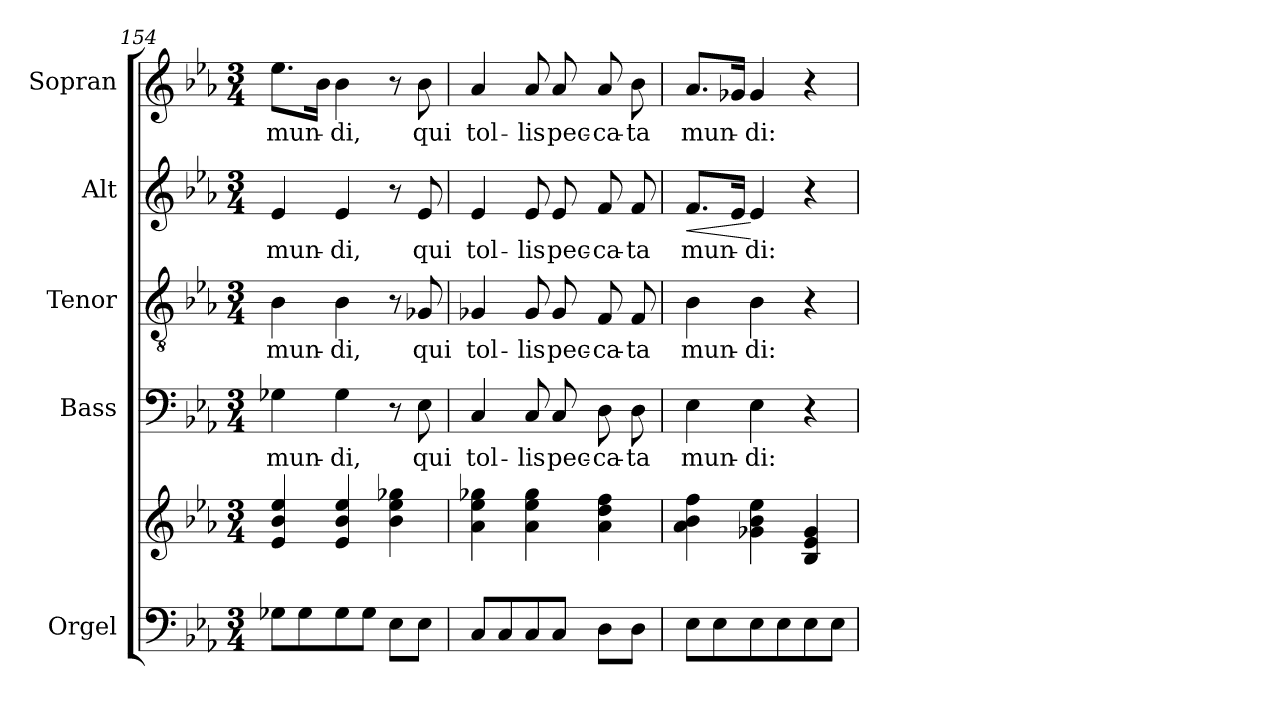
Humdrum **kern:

**kern	**kern	**kern	**text	**kern	**text	**kern	**text	**dynam	**kern	**text
*part5	*part5	*part4	*part4	*part3	*part3	*part2	*part2	*part2	*part1	*part1
*staff6	*staff5	*staff4	*staff4	*staff3	*staff3	*staff2	*staff2	*staff2	*staff1	*staff1
*I"Orgel	*	*I"Bass	*	*I"Tenor	*	*I"Alt	*	*	*I"Sopran	*
*I'Org.	*	*I'B.	*	*I'T.	*	*I'A.	*	*	*I'S.	*
!!LO:PB:g=z
*clefF4	*clefG2	*clefF4	*	*clefGv2	*	*clefG2	*	*	*clefG2	*
*k[b-e-a-]	*k[b-e-a-]	*k[b-e-a-]	*	*k[b-e-a-]	*	*k[b-e-a-]	*	*	*k[b-e-a-]	*
*E-:	*E-:	*E-:	*	*E-:	*	*E-:	*	*	*E-:	*
*M3/4	*M3/4	*M3/4	*	*M3/4	*	*M3/4	*	*	*M3/4	*
=154	=154	=154	=154	=154	=154	=154	=154	=154	=154	=154
!	!	!	!LO:LY:b	!	!LO:LY:b	!	!LO:LY:b	!	!	!LO:LY:b
8G-X\L	4e-/ 4b-/ 4ee-/	4G-X\	mun-	4B-\	mun-	4e-/	mun-	.	8.ee-\L	mun-
8G-\	.	.	.	.	.	.	.	.	.	.
.	.	.	.	.	.	.	.	.	16b-\Jk	.
!	!	!	!LO:LY:b	!	!LO:LY:b	!	!LO:LY:b	!	!	!LO:LY:b
8G-\	4e-/ 4b-/ 4ee-/	4G-\	-di,	4B-\	-di,	4e-/	-di,	.	4b-\	-di,
8G-\J	.	.	.	.	.	.	.	.	.	.
8E-\L	4b-\ 4ee-\ 4gg-X\	8r	.	8r	.	8r	.	.	8r	.
!	!	!	!LO:LY:b	!	!LO:LY:b	!	!LO:LY:b	!	!	!LO:LY:b
8E-\J	.	8E-\	qui	8G-X/	qui	8e-/	qui	.	8b-\	qui
=155	=155	=155	=155	=155	=155	=155	=155	=155	=155	=155
!	!	!	!LO:LY:b	!	!LO:LY:b	!	!LO:LY:b	!	!	!LO:LY:b
8C/L	4a-\ 4ee-\ 4gg-X\	4C/	tol-	4G-X/	tol-	4e-/	tol-	.	4a-/	tol-
8C/	.	.	.	.	.	.	.	.	.	.
!	!	!	!LO:LY:b	!	!LO:LY:b	!	!LO:LY:b	!	!	!LO:LY:b
8C/	4a-\ 4ee-\ 4gg-\	8C/	-lis	8G-/	-lis	8e-/	-lis	.	8a-/	-lis
!	!	!	!LO:LY:b	!	!LO:LY:b	!	!LO:LY:b	!	!	!LO:LY:b
8C/J	.	8C/	pec-	8G-/	pec-	8e-/	pec-	.	8a-/	pec-
!	!	!	!LO:LY:b	!	!LO:LY:b	!	!LO:LY:b	!	!	!LO:LY:b
8D\L	4a-\ 4dd\ 4ff\	8D\	-ca-	8F/	-ca-	8f/	-ca-	.	8a-/	-ca-
!	!	!	!LO:LY:b	!	!LO:LY:b	!	!LO:LY:b	!	!	!LO:LY:b
8D\J	.	8D\	-ta	8F/	-ta	8f/	-ta	.	8b-\	-ta
=156	=156	=156	=156	=156	=156	=156	=156	=156	=156	=156
!	!	!	!LO:LY:b	!	!LO:LY:b	!	!LO:LY:b	!LO:HP:b	!	!LO:LY:b
8E-\L	4a-\ 4b-\ 4ff\	4E-\	mun-	4B-\	mun-	8.f/L	mun-	<	8.a-/L	mun-
8E-\	.	.	.	.	.	.	.	.	.	.
.	.	.	.	.	.	16e-/Jk	.	.	16g-X/Jk	.
!	!	!	!LO:LY:b	!	!LO:LY:b	!	!LO:LY:b	!	!	!LO:LY:b
8E-\	4g-X\ 4b-\ 4ee-\	4E-\	-di:	4B-\	-di:	4e-/	-di:	[	4g-/	-di:
8E-\	.	.	.	.	.	.	.	.	.	.
8E-\	4B-/ 4e-/ 4g-/	4r	.	4r	.	4r	.	.	4r	.
8E-\J	.	.	.	.	.	.	.	.	.	.
=	=	=	=	=	=	=	=	=	=	=
*-	*-	*-	*-	*-	*-	*-	*-	*-	*-	*-
